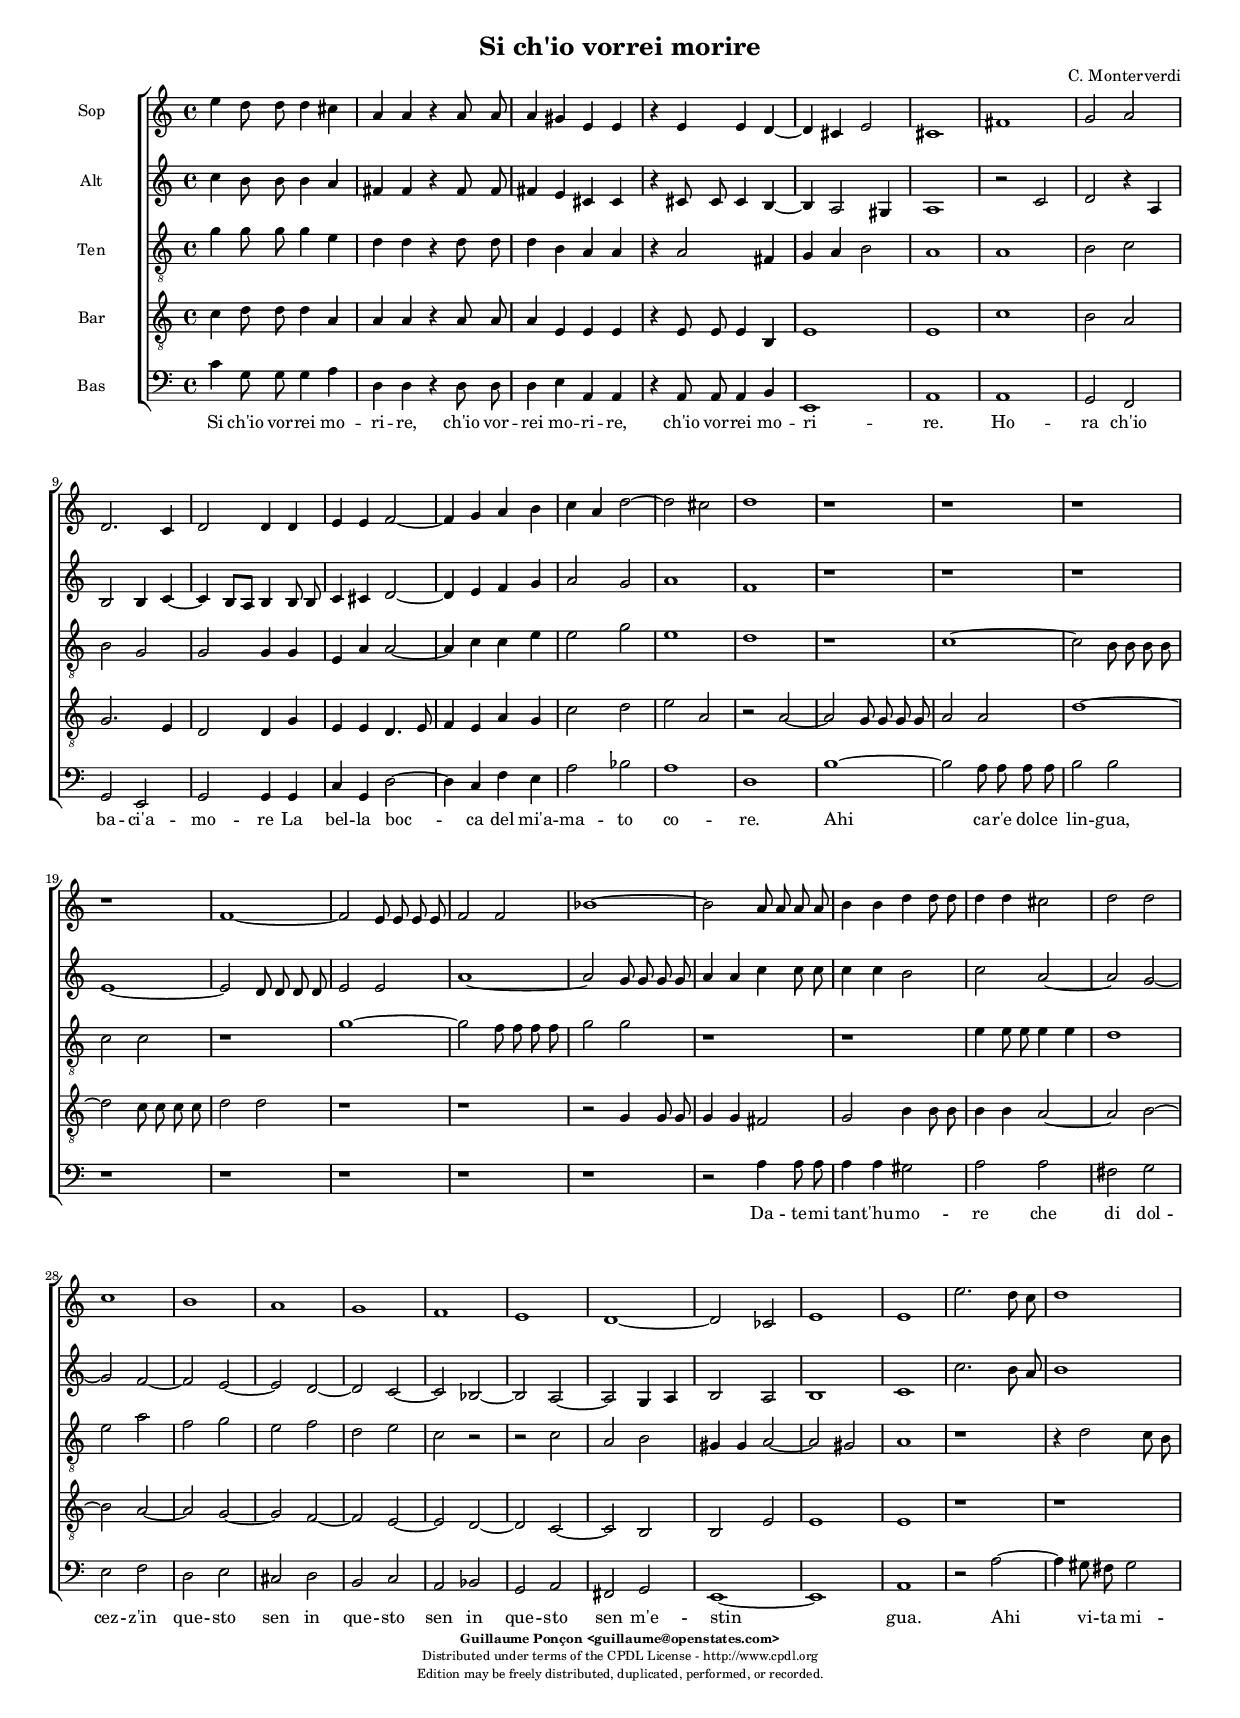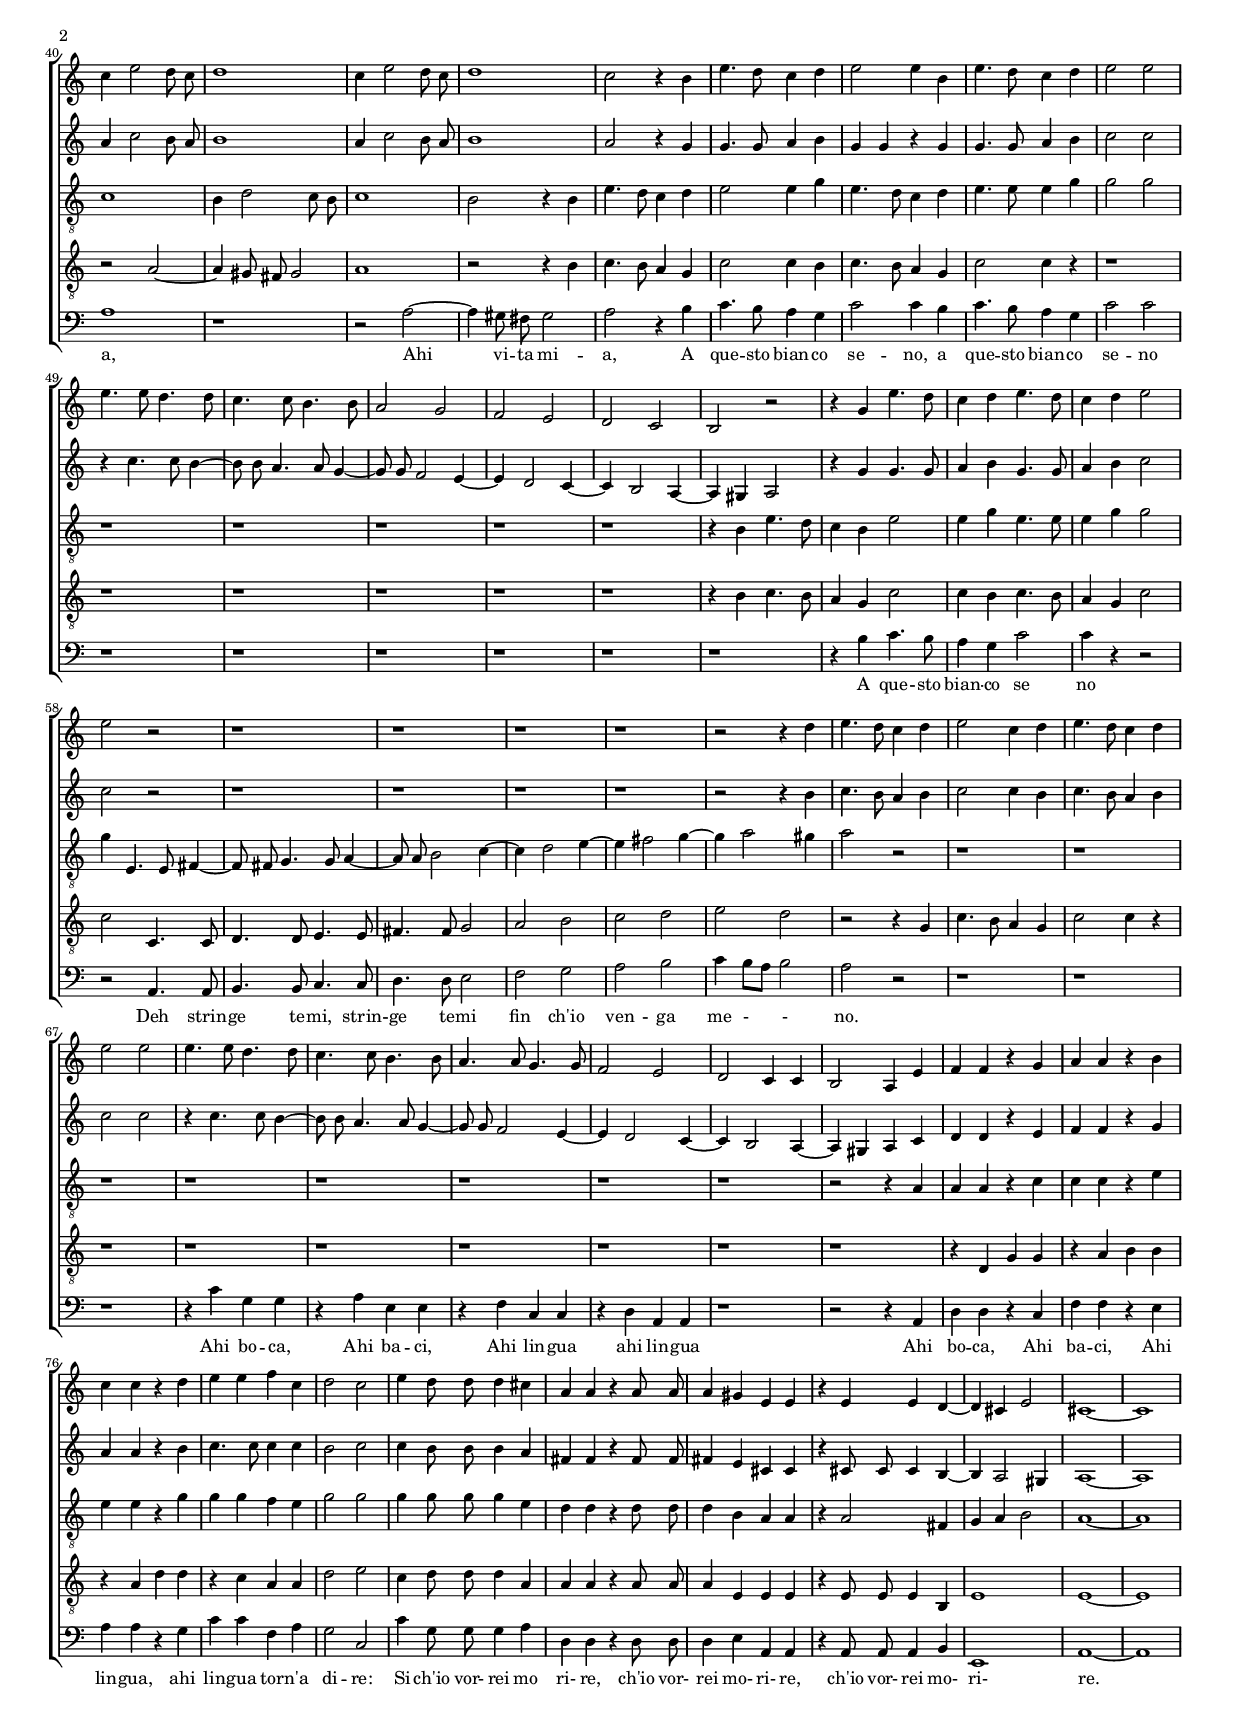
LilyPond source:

%
% Si ch'io vorrei morire
% (C) CPDL - V0.1
%
#(set-global-staff-size 14)
\paper {
#(set-paper-size "a4")
top-margin = 5\mm
bottom-margin = 10\mm
after-title-space = 5\mm
before-title-space = 0\mm
head-separation = 0\mm
left-margin = 10\mm
right-margin = 10\mm
}
\version "2.10.33"
\header {
title = "Si ch'io vorrei morire"
composer = "C. Monterverdi"
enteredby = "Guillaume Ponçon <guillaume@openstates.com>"
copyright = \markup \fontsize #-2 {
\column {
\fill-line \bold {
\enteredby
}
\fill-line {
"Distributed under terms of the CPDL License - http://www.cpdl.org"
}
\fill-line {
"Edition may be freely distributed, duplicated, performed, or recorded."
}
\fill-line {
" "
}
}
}
}

globalVoice = { \time 4/4 \autoBeamOff }

sopraVoice =  \new Voice = "sopraVoice" {
\relative c'' {
\clef treble
\time 4/4
\autoBeamOff
e4 d8 d d4 cis
a a r a8 a
a4 gis e e
r e e d~
d cis e2
cis1

fis
g2 a
d,2. c4
d2 d4 d
e e f2~
f4 g a b
c a d2~
d cis
d1

r r r r

f,1~
f2 e8 e e e
f2 f
bes1~
bes2 a8 a a a
b4 b d d8 d
d4 d cis2
d d
c1
b
a
g
f
e
d~
d2 ces
e1
e

e'2. d8 c
d1
c4 e2 d8 c
d1
c4 e2 d8 c
d1
c2 r4 b
e4. d8 c4 d
e2 e4 b
e4. d8 c4 d
e2 e
e4. e8 d4. d8
c4. c8 b4. b8
a2 g
f e
d c
b r

r4 g' e'4. d8
c4 d e4. d8
c4 d e2
e r2

r1 r r r

r2 r4 d
e4. d8 c4 d
e2 c4 d
e4. d8 c4 d
e2 e
e4. e8 d4. d8
c4. c8 b4. b8
a4. a8 g4. g8
f2 e
d c4 c
b2 a4 e'
f f r g
a a r b
c c r d
e e f c
d2 c
e4 d8 d d4 cis
a a r a8 a
a4 gis
e e
r e e d~
d cis e2
cis1~
cis
}
}

altiVoice =  \new Voice = "altiVoice" {
\relative c'' {
\clef treble
\globalVoice
c4 b8 b b4 a
fis fis r fis8 fis
fis4 e cis cis
r cis8 cis cis4 b~
b a2 gis4
a1

r2 c
d r4 a
b2 b4 c~
c b8[ a] b4 b8 b
c4 cis d2~
d4 e f g
a2 g
a1
f

r r r

e~
e2 d8 d d d
e2 e
a1~
a2 g8 g g g
a4 a c c8 c
c4 c b2
c a~
a g~
g f~
f e~
e d~
d c~
c bes~
bes a~
a g4 a
b2 a
b1
c

c'2. b8 a
b1
a4 c2 b8 a
b1
a4 c2 b8 a
b1
a2 r4 g
g4. g8 a4 b
g g r g
g4. g8 a4 b
c2 c
r4 c4. c8 b4~
b8 b a4. a8 g4~
g8 g f2 e4~
e d2 c4~
c b2 a4~
a gis a2
r4 g' g4. g8
a4 b g4. g8
a4 b c2
c2 r2

r1 r r r

r2 r4 b
c4. b8 a4 b
c2 c4 b
c4. b8 a4 b
c2 c
r4 c4. c8 b4~
b8 b a4. a8 g4~
g8 g f2 e4~
e d2 c4~
c b2 a4~
a gis a4 c
d d r e
f f r g
a a r b
c4. c8 c4 c
b2 c

c4 b8 b b4 a
fis fis r fis8 fis
fis4 e cis cis
r cis8 cis cis4 b~
b a2 gis4
a1~
a
}
}

tenorVoice =  \new Voice = "tenorVoice" {
\relative c'' {
\clef "G_8"
\globalVoice
g4 g8 g g4 e
d4 d r d8 d
d4 b a a
r a2 fis4
g4 a b2
a1

a
b2 c
b g
g g4 g
e a a2~
a4 c c e
e2 g
e1
d
r

c~
c2 b8 b b b
c2 c
r1
g'1~
g2 f8 f f f
g2 g
r1
r
e4 e8 e e4 e
d1

e2 a
f g
e f
d e
c r
r c
a b
gis4 gis a2~
a gis
a1

r
r4 d2 c8 b
c1
b4 d2 c8 b
c1
b2 r4 b
e4. d8 c4 d
e2 e4 g
e4. d8 c4 d
e4. e8 e4 g
g2 g

r1 r r r r

r4 b, e4. d8
c4 b e2
e4 g e4. e8
e4 g g2
g4 e,4. e8 fis4~
fis8 fis g4. g8 a4~
a8 a b2 c4~
c d2 e4~
e fis2 g4~
g a2 gis4
a2 r

r1 r r r r r r r

r2 r4 a,4
a a r c
c c r e
e e r g
g g f e
g2 g
g4 g8 g g4 e
d d r d8 d
d4 b a a
r a2 fis4
g a b2
a1~ a

}
}

barVoice =  \new Voice = "barVoice" {
\relative c' {
\clef "G_8"
\globalVoice
c4 d8 d d4 a
a a r a8 a
a4 e e e
r e8 e e4 b
e1
e

c'
b2 a
g2. e4
d2 d4 g
e e d4. e8
f4 e a g
c2 d
e a,

r a~
a g8 g g g
a2 a
d1~
d2 c8 c c c
d2 d
r1 r

r2 g,4 g8 g
g4 g fis2
g b4 b8 b
b4 b a2~
a b~
b a~
a g~
g f~
f e~
e d~
d c~
c b
b e
e1
e

r r
r2 a~
a4 gis8 fis gis2
a1
r2 r4 b
c4. b8 a4 g
c2 c4 b
c4. b8 a4 g
c2 c4 r
r1 r r r r r

r4 b c4. b8
a4 g c2
c4 b c4. b8
a4 g c2
c c,4. c8
d4. d8 e4. e8
fis4. fis8 g2
a b
c d
e d
r2 r4 g,
c4. b8 a4 g
c2 c4 r4
r1 r r r r r r

r4 d, g g
r a b b
r a d d
r c a a
d2 e
c4 d8 d d4 a
a a r a8 a
a4 e e e
r e8 e e4 b
e1
e~
e
}
}

bassVoice =  \new Voice = "bassVoice" {
\relative c' {
\clef "bass"
\globalVoice
c4 g8 g g4 a
d, d r d8 d
d4 e a, a
r a8 a a4 b
e,1
a1

a
g2 f
g e
g g4 g
c g d'2~
d4 c f e
a2 bes
a1

d,
b'~
b2 a8 a a a
b2 b

r1 r r r r

r2 a4 a8 a
a4 a gis2
a a
fis g
e f
d e
cis d
b c
a bes
g a
fis g
e1~
e
a

r2 a'~
a4 gis8 fis gis2
a1
r1
r2 a~
a4 gis8 fis gis2
a2 r4 b
c4. b8 a4 g
c2 c4 b
c4. b8 a4 g
c2 c

r1 r r r r r

r4 b c4. b8
a4 g c2
c4 r r2
r2 a,4. a8
b4. b8 c4. c8
d4. d8 e2
f g
a b
c4 b8[ a] b2
a2 r2

r1 r r

r4 c g g
r a e e
r f c c
r d a a
r1
r2 r4 a
d d r c
f f r e
a a r g
c c f, a
g2 c,
c'4 g8 g g4 a
d, d r d8 d
d4 e a, a
r a8 a a4 b
e,1
a1~ a
}
}

%
% STAFFS
%

multiStaff = \new Staff = "multiStaff" {
\set Staff.midiInstrument = #"recorder"
<<
\sopraVoice
\altiVoice
>>
}

sopraStaff = \new Staff = "sopraStaff" {
\set Staff.midiInstrument = #"recorder"
\set Staff.instrumentName = #"Sop"
<<
\sopraVoice
>>
}

altiStaff = \new Staff = "altiStaff" {
\set Staff.midiInstrument = #"recorder"
\set Staff.instrumentName = #"Alt"
<<
\altiVoice
>>
}

tenorStaff = \new Staff = "tenorStaff" {
\set Staff.midiInstrument = #"recorder"
\set Staff.instrumentName = #"Ten"
<<
\tenorVoice
>>
}

barStaff = \new Staff = "barStaff" {
\set Staff.midiInstrument = #"recorder"
\set Staff.instrumentName = #"Bar"
<<
\barVoice
>>
}

bassStaff = \new Staff = "bassStaff" {
\set Staff.midiInstrument = #"acoustic grand"
\set Staff.instrumentName = #"Bas"
<<
\bassVoice
>>
}

%
% Lyrics
%

sopraWords = \lyricmode {
Si ch'io vor -- rei mo --
ri -- re, ch'io vor --
rei mo -- ri -- re,
ch'io vor -- rei
mo -- ri --
re.

Ho --
ra ch'io
ba -- ci'a --
mo -- re La
bel -- la boc --
ca del mi'a --
ma -- to co _
re.

Ahi
ca -- r'e dol -- ce
lin -- gua,

Ahi
ca -- r'e dol -- ce
lin -- gua,

Da -- te -- mi tan -- t'hu --
mo --
re che
di dol --
cez -- z'in
que -- sto
sen
m'e --
stin --
gua.

Ahi vi -- ta
mi --
a, Ahi vi -- ta
mi --
a, Ahi vi -- ta
mi --
a.

A
que -- sto bian -- co
se -- no, a
que -- sto bian -- co
se -- no

Deh strin -- ge
te -- mi, strin -- ge
te -- mi fin
ch'io ven --
ga me --
no.

A
que -- sto bian -- co,
que -- sto bian -- co
se -- no

A
que -- sto bian -- co
se -- no, a
que -- sto bian -- co
se -- no

Deh strin -- ge
te -- mi, strin -- ge
te -- mi, strin -- ge -- te --
mi fin
ch'io ven --
ga me --
no.

Ahi
bo -- ca, Ahi
ba -- ci, Ahi
lin -- gua ahi
lin -- gua tor -- n'a
di -- re:

Si ch'io vor- rei mo
ri- re, ch'io vor-
rei mo- ri- re,
ch'io vor-
rei mo- ri-
re.
}

altiWords = \lyricmode {
Si ch'io vor -- rei mo --
ri -- re, ch'io vor --
rei mo -- ri -- re,
ch'io vor -- rei
mo -- ri _
re.

Ho --
ra ch'io
ba -- ci'a --
mo _ _ re La
bel -- la boc --
ca del mi'a --
ma -- to co --
re.

Ahi
ca -- r'e dol -- ce
lin -- gua,

Ahi
ca -- r'e dol -- ce
lin -- gua,

Da -- te -- mi tan -- t'hu --
mo --
re che
di dol --
cez -- z'in
que -- sto
sen _ _ _
m'e --
stin --
gua.

Ahi vi -- ta
mi --
a, Ahi vi -- ta
mi --
a, Ahi vi -- ta
mi --
a.

A
que -- sto bian -- co
se -- no, a
que -- sto bian -- co
se -- no

Deh strin -- ge
te -- mi, strin -- ge
te -- mi fin
ch'io ven --
ga me
- no.

A
que -- sto bian -- co,
que -- sto bian -- co
se -- no

A
que -- sto bian -- co
se -- no, a
que -- sto bian -- co
se -- no

Deh strin -- ge
te -- mi, strin -- ge
te -- mi fin
ch'io ven --
ga me -
no.

Ahi
bo -- ca, Ahi
ba -- ci, Ahi
lin -- gua ahi
lin -- gua tor -- n'a
di -- re:

Si ch'io vor- rei mo
ri- re, ch'io vor-
rei mo- ri- re,
ch'io vor-
rei mo- ri-
re.
}

tenorWords = \lyricmode {
Si ch'io vor -- rei mo
ri -- re, ch'io vor --
rei mo -- ri -- re,
ch'io vor --
rei mo -- ri --
re.

Ho --
ra ch'io
ba -- ci'a --
mo -- re La
bel -- la boc --
ca del mi'a --
ma -- to
co --
re.

Ahi
ca -- r'e dol -- ce
lin -- gua,

Ahi
ca -- r'e dol -- ce
lin -- gua,

Da -- te -- mi tan -- t'hu --
mo --
re che
di dol --
cez -- z'in
que -- sto
sen
in
que -- sto
sen m'e -- stin
__ _
gua.

Ahi vi -- ta
mi --
a, Ahi vi -- ta
mi --
a.

A
que -- sto bian -- co
se -- no, a
que -- sto bian -- co
que -- sto bian -- co
se -- no

A que -- sto
bian -- co se
no, a que -- sto
bian -- co se
no Deh strin -- ge
te -- mi, strin -- ge
te -- mi fin
ch'io ven --
ga me
- - no.

Ahi
bo -- ca, Ahi
ba -- ci, Ahi
lin -- gua ahi
lin -- gua
tor -- n'a
di -- re:

Si ch'io vor- rei mo
ri- re, ch'io vor-
rei mo- ri- re,
ch'io vor-
rei mo- ri-
re.
}

barWords = \lyricmode {
Si ch'io vor -- rei mo --
ri -- re, ch'io vor --
rei mo -- ri -- re,
ch'io vor -- rei
mo -- ri --
re.

Ho --
ra ch'io
ba -- ci'a --
mo -- re La
bel -- la boc _ _
ca del mi'a --
ma -- to co --
re.

Ahi
ca -- r'e dol -- ce
lin -- gua,

Ahi
ca -- r'e dol -- ce
lin -- gua,

Da -- te -- mi tan -- t'hu --
mo --
re Da -- te -- mi
tan -- t'hu -- mo --
re
che
di
dol --
cez --
z'in
que --
sto
sen m'e --
stin --
gua.

Ahi vi -- ta
mi --
a.

A
que -- sto bian -- co
se -- no, a
que -- sto bian -- co
se -- no

A que -- sto
bian -- co se
no, a que -- sto
bian -- co se
no Deh strin -- ge
te -- mi, strin -- ge
te -- mi fin
ch'io ven --
ga me
no.

A
que -- sto bian -- co
se -- no,

Ahi
bo -- ca, Ahi
ba -- ci, Ahi
lin -- gua ahi
tor -- n'a
di -- re:

Si ch'io vor- rei mo
ri- re, ch'io vor-
rei mo- ri- re,
ch'io vor-
rei mo- ri-
re.
}

bassWords = \lyricmode {
Si ch'io vor -- rei mo --
ri -- re, ch'io vor --
rei mo -- ri -- re,
ch'io vor -- rei
mo -- ri --
re.

Ho --
ra ch'io
ba -- ci'a --
mo -- re La
bel -- la boc --
ca del mi'a --
ma -- to co --
re.

Ahi
ca -- r'e dol -- ce
lin -- gua,

Da -- te -- mi tan -- t'hu --
mo --
re che
di dol --
cez -- z'in
que -- sto
sen
in
que -- sto
sen
in
que -- sto
sen m'e -- stin
gua.

Ahi vi -- ta
mi --
a, Ahi vi -- ta
mi --
a,

A
que -- sto bian -- co
se -- no, a
que -- sto bian -- co
se -- no

A que -- sto
bian -- co se
no
Deh strin -- ge
te -- mi, strin -- ge
te -- mi fin
ch'io ven --
ga me
- - no.

Ahi
bo -- ca, Ahi
ba -- ci, Ahi
lin -- gua ahi
lin -- gua
Ahi
bo -- ca, Ahi
ba -- ci, Ahi
lin -- gua, ahi
lin -- gua tor -- n'a
di -- re:

Si ch'io vor- rei mo
ri- re, ch'io vor-
rei mo- ri- re,
ch'io vor-
rei mo- ri-
re.
}

\score {
\new ChoirStaff <<
\sopraStaff
\altiStaff
\tenorStaff
\barStaff
\bassStaff
\new Lyrics \lyricsto "bassVoice" { \bassWords }
>>
\layout { }
\midi {
\context {
\Score
tempoWholesPerMinute = #(ly:make-moment 72 2)
}
}
}
